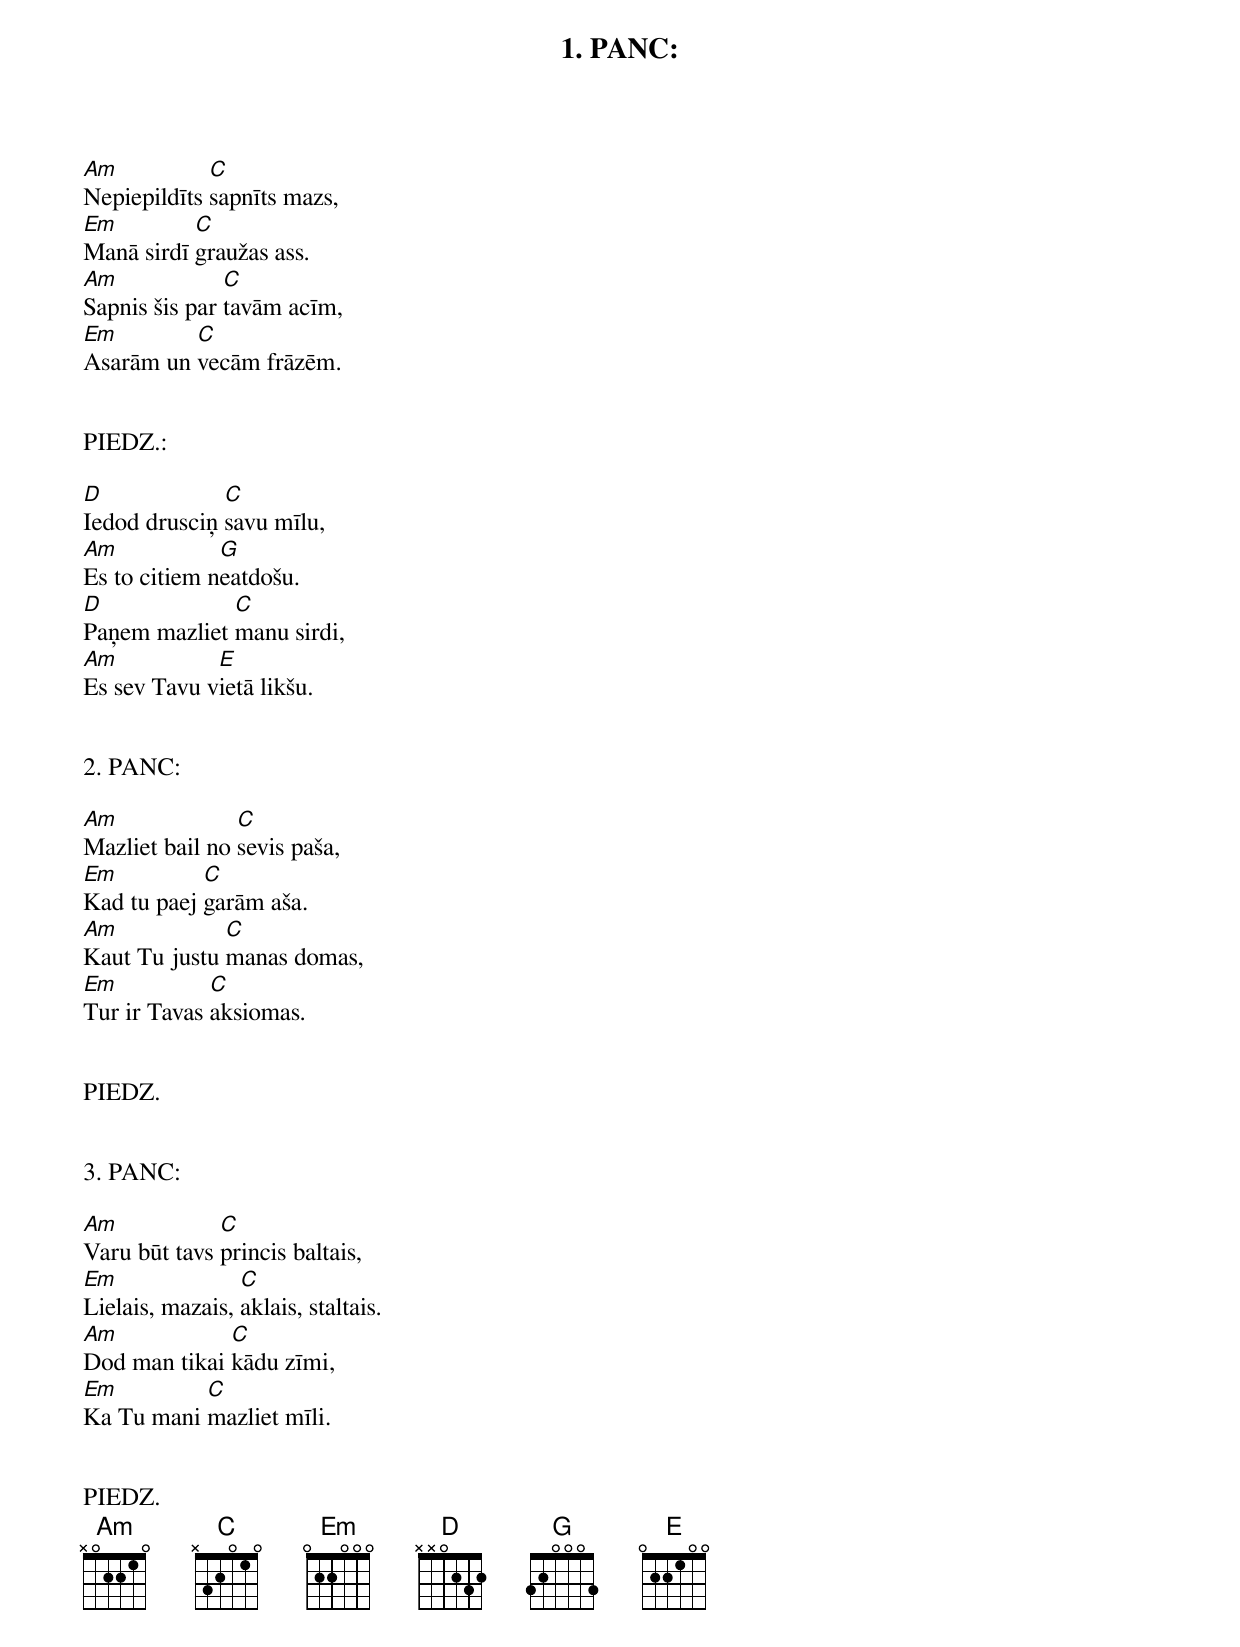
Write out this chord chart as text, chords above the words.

1. PANC:

Am           C
Nepiepildīts sapnīts mazs,
Em         C
Manā sirdī graužas ass.
Am             C
Sapnis šis par tavām acīm,
Em        C
Asarām un vecām frāzēm.


PIEDZ.:

D             C
Iedod drusciņ savu mīlu,
Am            G
Es to citiem neatdošu.
D             C
Paņem mazliet manu sirdi,
Am           E
Es sev Tavu vietā likšu.


2. PANC:

Am              C
Mazliet bail no sevis paša,
Em          C
Kad tu paej garām aša.
Am            C
Kaut Tu justu manas domas,
Em           C
Tur ir Tavas aksiomas.


PIEDZ.


3. PANC:

Am            C
Varu būt tavs princis baltais,
Em               C
Lielais, mazais, aklais, staltais.
Am            C
Dod man tikai kādu zīmi,
Em         C
Ka Tu mani mazliet mīli.


PIEDZ.
